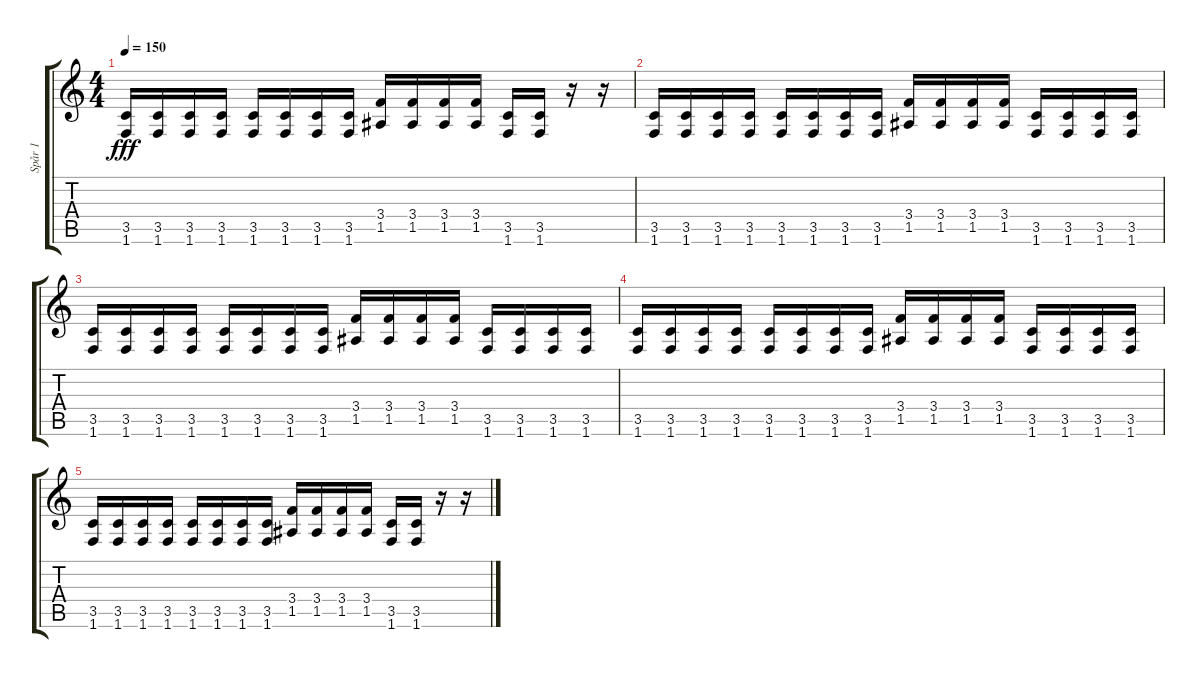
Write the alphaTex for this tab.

\track ("Spår 1" "Spår 1") {instrument distortionguitar}
\staff {score tabs}
\tuning (E4 B3 G3 D3 A2 E2) {hide}
\ts (4 4)
\tempo 150
\clef g2
\ks c
(3.5 1.6).16{dy fff} (3.5 1.6).16 (3.5 1.6).16 (3.5 1.6).16 (3.5 1.6).16 (3.5 1.6).16 (3.5 1.6).16 (3.5 1.6).16 (3.4 1.5).16 (3.4 1.5).16 (3.4 1.5).16 (3.4 1.5).16 (3.5 1.6).16 (3.5 1.6).16 r.16 r.16 |
(3.5 1.6).16 (3.5 1.6).16 (3.5 1.6).16 (3.5 1.6).16 (3.5 1.6).16 (3.5 1.6).16 (3.5 1.6).16 (3.5 1.6).16 (3.4 1.5).16 (3.4 1.5).16 (3.4 1.5).16 (3.4 1.5).16 (3.5 1.6).16 (3.5 1.6).16 (3.5 1.6).16 (3.5 1.6).16 |
(3.5 1.6).16 (3.5 1.6).16 (3.5 1.6).16 (3.5 1.6).16 (3.5 1.6).16 (3.5 1.6).16 (3.5 1.6).16 (3.5 1.6).16 (3.4 1.5).16 (3.4 1.5).16 (3.4 1.5).16 (3.4 1.5).16 (3.5 1.6).16 (3.5 1.6).16 (3.5 1.6).16 (3.5 1.6).16 |
(3.5 1.6).16 (3.5 1.6).16 (3.5 1.6).16 (3.5 1.6).16 (3.5 1.6).16 (3.5 1.6).16 (3.5 1.6).16 (3.5 1.6).16 (3.4 1.5).16 (3.4 1.5).16 (3.4 1.5).16 (3.4 1.5).16 (3.5 1.6).16 (3.5 1.6).16 (3.5 1.6).16 (3.5 1.6).16 |
(3.5 1.6).16 (3.5 1.6).16 (3.5 1.6).16 (3.5 1.6).16 (3.5 1.6).16 (3.5 1.6).16 (3.5 1.6).16 (3.5 1.6).16 (3.4 1.5).16 (3.4 1.5).16 (3.4 1.5).16 (3.4 1.5).16 (3.5 1.6).16 (3.5 1.6).16 r.16 r.16
